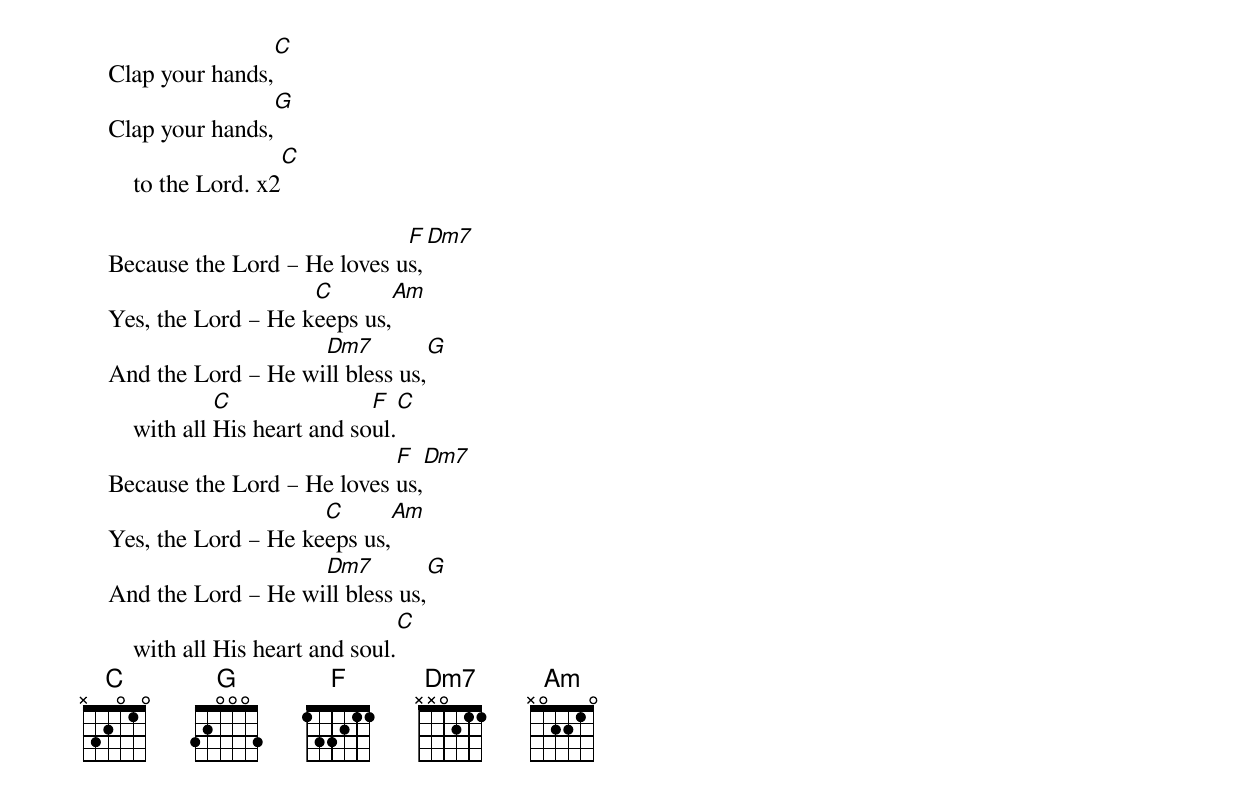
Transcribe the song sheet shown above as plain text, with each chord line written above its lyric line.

                            C
    Clap your hands,
                            G
    Clap your hands,
                       C
        to the Lord. x2

                                 F                Dm7
    Because the Lord – He loves us,
                        C                   Am
    Yes, the Lord – He keeps us,
                        Dm7                        G
    And the Lord – He will bless us,
                 C               F                C
        with all His heart and soul.
                                F                 Dm7
    Because the Lord – He loves us,
                         C                   Am
    Yes, the Lord – He keeps us,
                        Dm7                       G
    And the Lord – He will bless us,
                                                     C
        with all His heart and soul.
